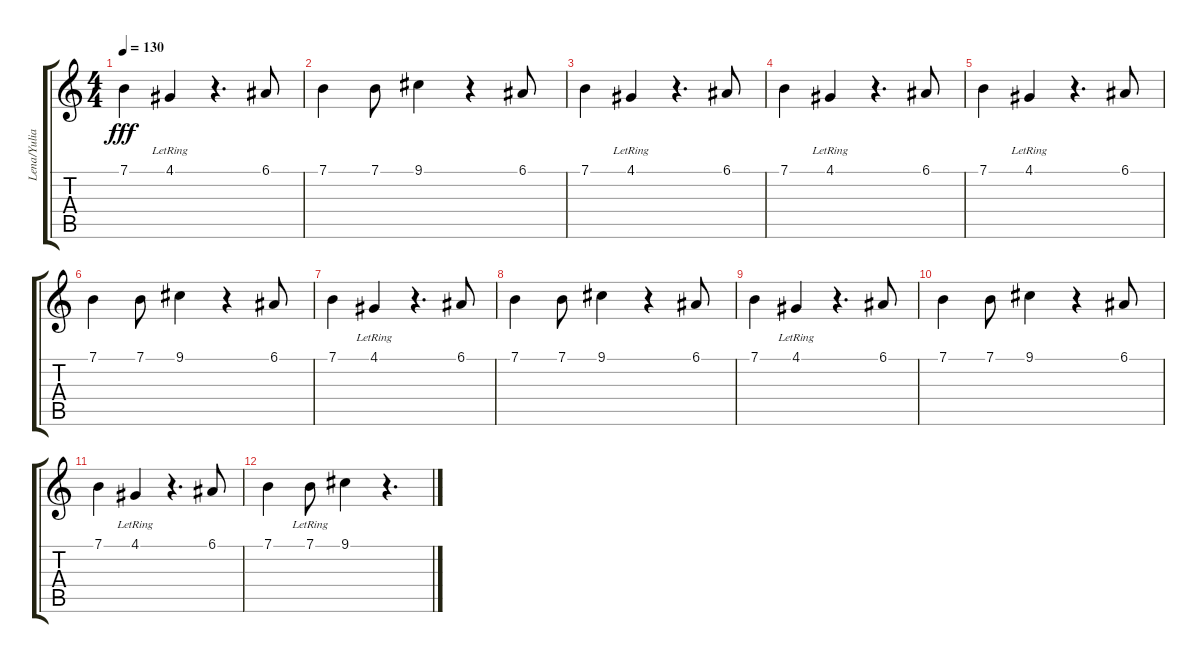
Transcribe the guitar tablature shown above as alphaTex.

\track ("Lena/Yulia" "Lena/Yulia") {instrument voiceoohs}
\staff {score tabs}
\tuning (E4 B3 G3 D3 A2 E2) {hide}
\ts (4 4)
\tempo 130
\clef g2
\ks c
7.1.4{dy fff} 4.1{lr}.4 r.4{d} 6.1.8 |
7.1.4 7.1.8 9.1.4 r.4 6.1.8 |
7.1.4 4.1{lr}.4 r.4{d} 6.1.8 |
7.1.4 4.1{lr}.4 r.4{d} 6.1.8 |
7.1.4 4.1{lr}.4 r.4{d} 6.1.8 |
7.1.4 7.1.8 9.1.4 r.4 6.1.8 |
7.1.4 4.1{lr}.4 r.4{d} 6.1.8 |
7.1.4 7.1.8 9.1.4 r.4 6.1.8 |
7.1.4 4.1{lr}.4 r.4{d} 6.1.8 |
7.1.4 7.1.8 9.1.4 r.4 6.1.8 |
7.1.4 4.1{lr}.4 r.4{d} 6.1.8 |
7.1.4 7.1{lr}.8 9.1.4 r.4{d}
